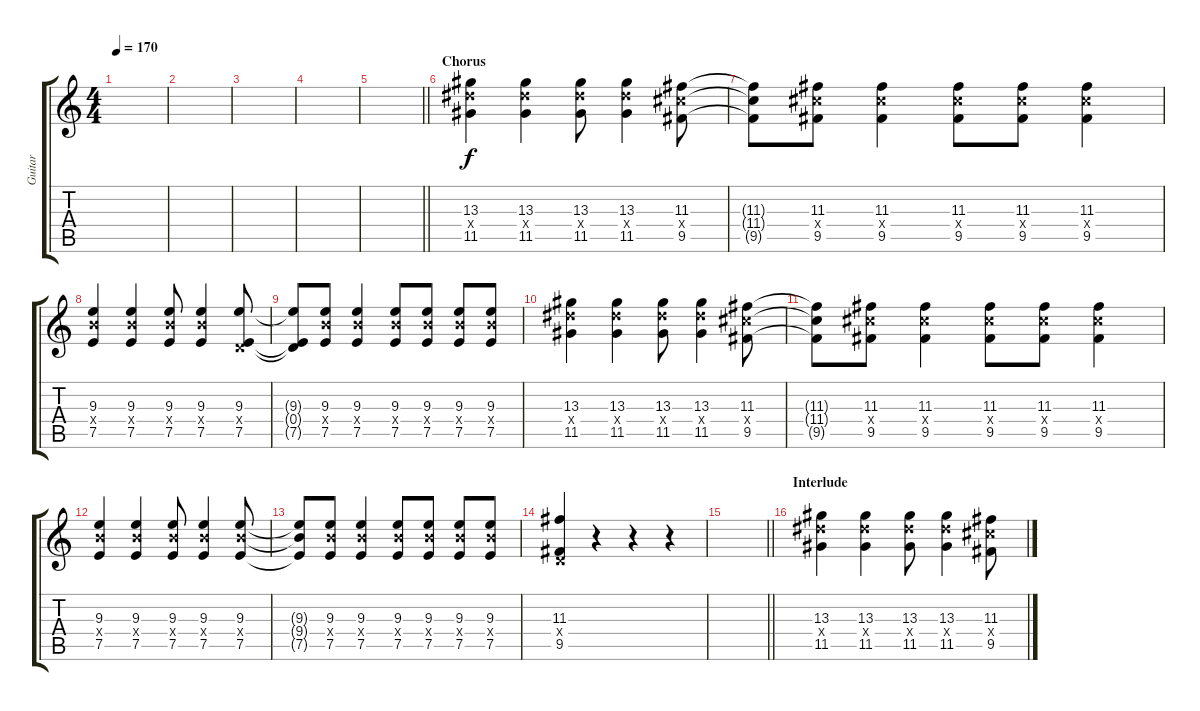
\track ("Guitar" "Guitar") {instrument distortionguitar}
\staff {score tabs}
\tuning (E4 B3 G3 D3 A2 E2) {hide}
\ts (4 4)
\tempo 170
\clef g2
\ks c
|
|
|
|
\barLineRight lightlight
|
\section ("" "Chorus")
(13.3 13.4{x} 11.5).4 (13.3 13.4{x} 11.5).4 (13.3 13.4{x} 11.5).8 (13.3 13.4{x} 11.5).4 (11.3 11.4{x} 9.5).8 |
(11.3{t} 11.4{t} 9.5{t}).8 (11.3 11.4{x} 9.5).8 (11.3 11.4{x} 9.5).4 (11.3 11.4{x} 9.5).8 (11.3 11.4{x} 9.5).8 (11.3 11.4{x} 9.5).4 |
(9.3 9.4{x} 7.5).4 (9.3 9.4{x} 7.5).4 (9.3 9.4{x} 7.5).8 (9.3 9.4{x} 7.5).4 (9.3 0.4{x} 7.5).8 |
(9.3{t} 0.4{t} 7.5{t}).8 (9.3 9.4{x} 7.5).8 (9.3 9.4{x} 7.5).4 (9.3 9.4{x} 7.5).8 (9.3 9.4{x} 7.5).8 (9.3 9.4{x} 7.5).8 (9.3 9.4{x} 7.5).8 |
(13.3 13.4{x} 11.5).4 (13.3 13.4{x} 11.5).4 (13.3 13.4{x} 11.5).8 (13.3 13.4{x} 11.5).4 (11.3 11.4{x} 9.5).8 |
(11.3{t} 11.4{t} 9.5{t}).8 (11.3 11.4{x} 9.5).8 (11.3 11.4{x} 9.5).4 (11.3 11.4{x} 9.5).8 (11.3 11.4{x} 9.5).8 (11.3 11.4{x} 9.5).4 |
(9.3 9.4{x} 7.5).4 (9.3 9.4{x} 7.5).4 (9.3 9.4{x} 7.5).8 (9.3 9.4{x} 7.5).4 (9.3 9.4{x} 7.5).8 |
(9.3{t} 9.4{t} 7.5{t}).8 (9.3 9.4{x} 7.5).8 (9.3 9.4{x} 7.5).4 (9.3 9.4{x} 7.5).8 (9.3 9.4{x} 7.5).8 (9.3 9.4{x} 7.5).8 (9.3 9.4{x} 7.5).8 |
(11.3 0.4{x} 9.5).4 r.4 r.4 r.4 |
\barLineRight lightlight
|
\section ("" "Interlude")
(13.3 13.4{x} 11.5).4 (13.3 13.4{x} 11.5).4 (13.3 13.4{x} 11.5).8 (13.3 13.4{x} 11.5).4 (11.3 11.4{x} 9.5).8
